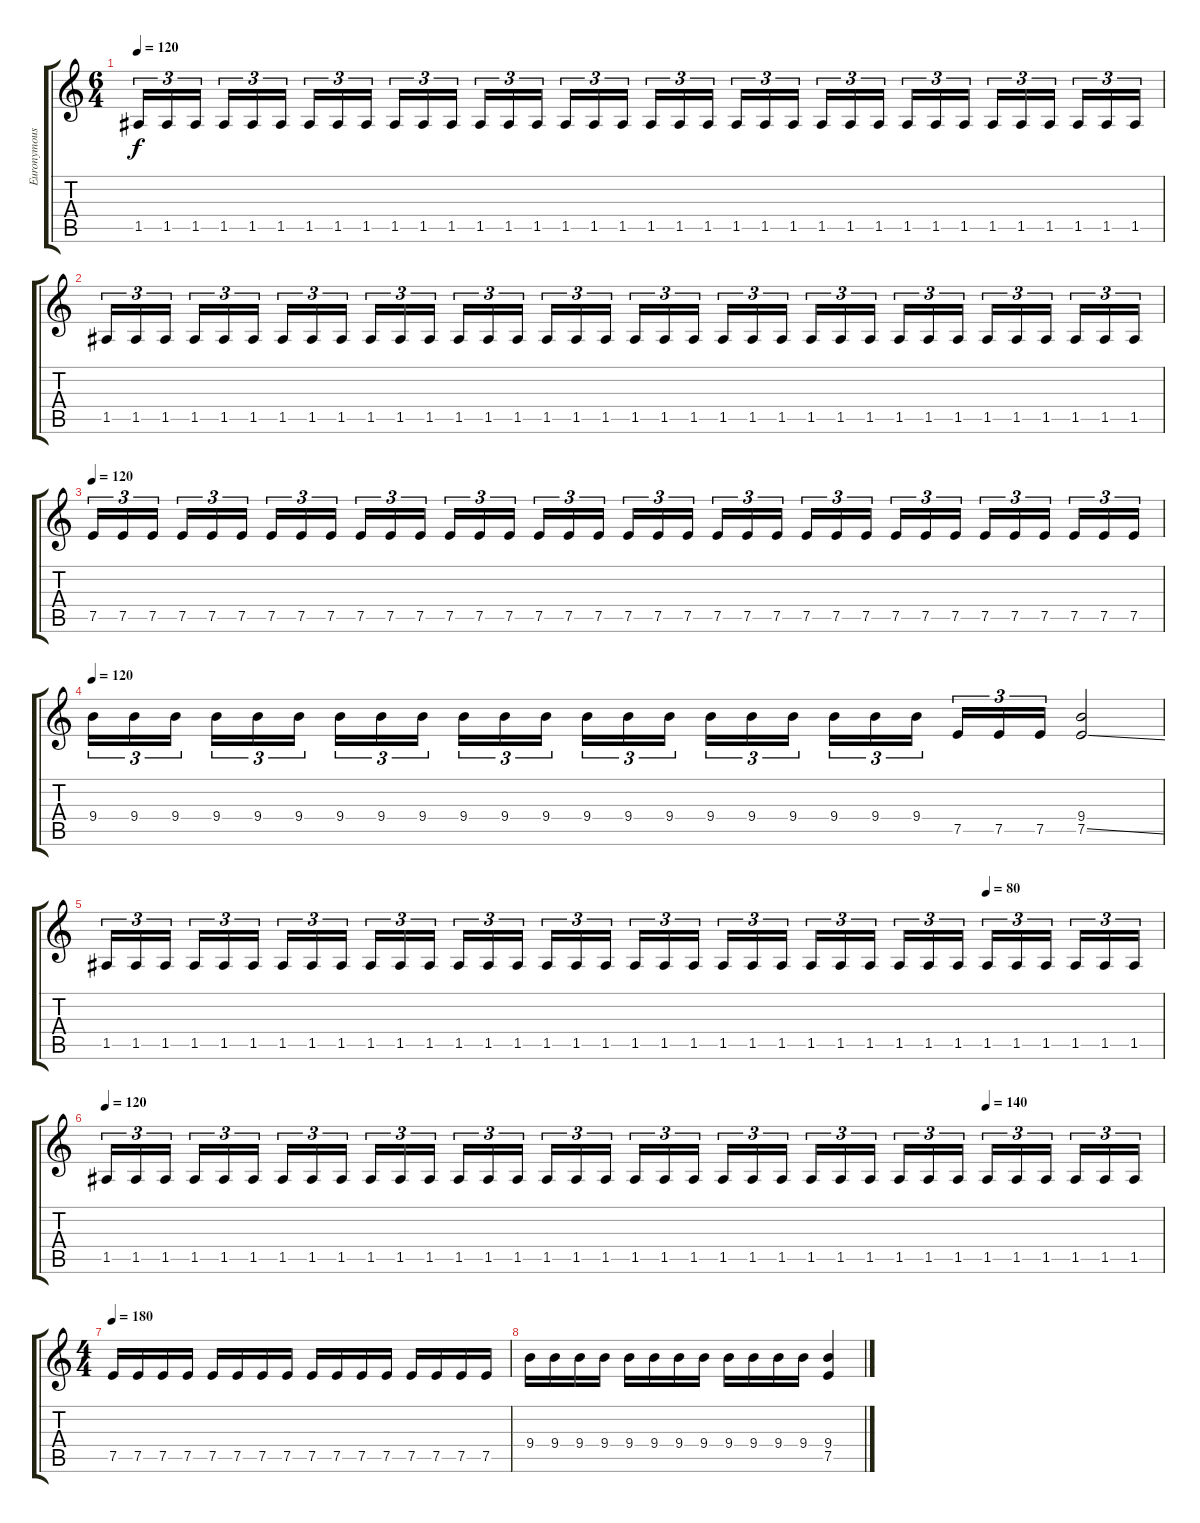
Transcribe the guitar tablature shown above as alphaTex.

\track ("Euronymous" "Euronymous") {instrument overdrivenguitar}
\staff {score tabs}
\tuning (E4 B3 G3 D3 A2 E2) {hide}
\ts (6 4)
\tempo 120
\clef g2
\ks c
1.5.16{tu (3 2) dy f} 1.5.16{tu (3 2)} 1.5.16{tu (3 2)} 1.5.16{tu (3 2)} 1.5.16{tu (3 2)} 1.5.16{tu (3 2)} 1.5.16{tu (3 2)} 1.5.16{tu (3 2)} 1.5.16{tu (3 2)} 1.5.16{tu (3 2)} 1.5.16{tu (3 2)} 1.5.16{tu (3 2)} 1.5.16{tu (3 2)} 1.5.16{tu (3 2)} 1.5.16{tu (3 2)} 1.5.16{tu (3 2)} 1.5.16{tu (3 2)} 1.5.16{tu (3 2)} 1.5.16{tu (3 2)} 1.5.16{tu (3 2)} 1.5.16{tu (3 2)} 1.5.16{tu (3 2)} 1.5.16{tu (3 2)} 1.5.16{tu (3 2)} 1.5.16{tu (3 2)} 1.5.16{tu (3 2)} 1.5.16{tu (3 2)} 1.5.16{tu (3 2)} 1.5.16{tu (3 2)} 1.5.16{tu (3 2)} 1.5.16{tu (3 2)} 1.5.16{tu (3 2)} 1.5.16{tu (3 2)} 1.5.16{tu (3 2)} 1.5.16{tu (3 2)} 1.5.16{tu (3 2)} |
1.5.16{tu (3 2)} 1.5.16{tu (3 2)} 1.5.16{tu (3 2)} 1.5.16{tu (3 2)} 1.5.16{tu (3 2)} 1.5.16{tu (3 2)} 1.5.16{tu (3 2)} 1.5.16{tu (3 2)} 1.5.16{tu (3 2)} 1.5.16{tu (3 2)} 1.5.16{tu (3 2)} 1.5.16{tu (3 2)} 1.5.16{tu (3 2)} 1.5.16{tu (3 2)} 1.5.16{tu (3 2)} 1.5.16{tu (3 2)} 1.5.16{tu (3 2)} 1.5.16{tu (3 2)} 1.5.16{tu (3 2)} 1.5.16{tu (3 2)} 1.5.16{tu (3 2)} 1.5.16{tu (3 2)} 1.5.16{tu (3 2)} 1.5.16{tu (3 2)} 1.5.16{tu (3 2)} 1.5.16{tu (3 2)} 1.5.16{tu (3 2)} 1.5.16{tu (3 2)} 1.5.16{tu (3 2)} 1.5.16{tu (3 2)} 1.5.16{tu (3 2)} 1.5.16{tu (3 2)} 1.5.16{tu (3 2)} 1.5.16{tu (3 2)} 1.5.16{tu (3 2)} 1.5.16{tu (3 2)} |
\tempo 120
7.5.16{tu (3 2)} 7.5.16{tu (3 2)} 7.5.16{tu (3 2)} 7.5.16{tu (3 2)} 7.5.16{tu (3 2)} 7.5.16{tu (3 2)} 7.5.16{tu (3 2)} 7.5.16{tu (3 2)} 7.5.16{tu (3 2)} 7.5.16{tu (3 2)} 7.5.16{tu (3 2)} 7.5.16{tu (3 2)} 7.5.16{tu (3 2)} 7.5.16{tu (3 2)} 7.5.16{tu (3 2)} 7.5.16{tu (3 2)} 7.5.16{tu (3 2)} 7.5.16{tu (3 2)} 7.5.16{tu (3 2)} 7.5.16{tu (3 2)} 7.5.16{tu (3 2)} 7.5.16{tu (3 2)} 7.5.16{tu (3 2)} 7.5.16{tu (3 2)} 7.5.16{tu (3 2)} 7.5.16{tu (3 2)} 7.5.16{tu (3 2)} 7.5.16{tu (3 2)} 7.5.16{tu (3 2)} 7.5.16{tu (3 2)} 7.5.16{tu (3 2)} 7.5.16{tu (3 2)} 7.5.16{tu (3 2)} 7.5.16{tu (3 2)} 7.5.16{tu (3 2)} 7.5.16{tu (3 2)} |
\tempo 120
9.4.16{tu (3 2)} 9.4.16{tu (3 2)} 9.4.16{tu (3 2)} 9.4.16{tu (3 2)} 9.4.16{tu (3 2)} 9.4.16{tu (3 2)} 9.4.16{tu (3 2)} 9.4.16{tu (3 2)} 9.4.16{tu (3 2)} 9.4.16{tu (3 2)} 9.4.16{tu (3 2)} 9.4.16{tu (3 2)} 9.4.16{tu (3 2)} 9.4.16{tu (3 2)} 9.4.16{tu (3 2)} 9.4.16{tu (3 2)} 9.4.16{tu (3 2)} 9.4.16{tu (3 2)} 9.4.16{tu (3 2)} 9.4.16{tu (3 2)} 9.4.16{tu (3 2)} 7.5.16{tu (3 2)} 7.5.16{tu (3 2)} 7.5.16{tu (3 2)} (9.4 7.5{ss}).2 |
\tempo (80 0.8333333333333334)
1.5.16{tu (3 2)} 1.5.16{tu (3 2)} 1.5.16{tu (3 2)} 1.5.16{tu (3 2)} 1.5.16{tu (3 2)} 1.5.16{tu (3 2)} 1.5.16{tu (3 2)} 1.5.16{tu (3 2)} 1.5.16{tu (3 2)} 1.5.16{tu (3 2)} 1.5.16{tu (3 2)} 1.5.16{tu (3 2)} 1.5.16{tu (3 2)} 1.5.16{tu (3 2)} 1.5.16{tu (3 2)} 1.5.16{tu (3 2)} 1.5.16{tu (3 2)} 1.5.16{tu (3 2)} 1.5.16{tu (3 2)} 1.5.16{tu (3 2)} 1.5.16{tu (3 2)} 1.5.16{tu (3 2)} 1.5.16{tu (3 2)} 1.5.16{tu (3 2)} 1.5.16{tu (3 2)} 1.5.16{tu (3 2)} 1.5.16{tu (3 2)} 1.5.16{tu (3 2)} 1.5.16{tu (3 2)} 1.5.16{tu (3 2)} 1.5.16{tu (3 2)} 1.5.16{tu (3 2)} 1.5.16{tu (3 2)} 1.5.16{tu (3 2)} 1.5.16{tu (3 2)} 1.5.16{tu (3 2)} |
\tempo 120
\tempo (140 0.8333333333333334)
1.5.16{tu (3 2)} 1.5.16{tu (3 2)} 1.5.16{tu (3 2)} 1.5.16{tu (3 2)} 1.5.16{tu (3 2)} 1.5.16{tu (3 2)} 1.5.16{tu (3 2)} 1.5.16{tu (3 2)} 1.5.16{tu (3 2)} 1.5.16{tu (3 2)} 1.5.16{tu (3 2)} 1.5.16{tu (3 2)} 1.5.16{tu (3 2)} 1.5.16{tu (3 2)} 1.5.16{tu (3 2)} 1.5.16{tu (3 2)} 1.5.16{tu (3 2)} 1.5.16{tu (3 2)} 1.5.16{tu (3 2)} 1.5.16{tu (3 2)} 1.5.16{tu (3 2)} 1.5.16{tu (3 2)} 1.5.16{tu (3 2)} 1.5.16{tu (3 2)} 1.5.16{tu (3 2)} 1.5.16{tu (3 2)} 1.5.16{tu (3 2)} 1.5.16{tu (3 2)} 1.5.16{tu (3 2)} 1.5.16{tu (3 2)} 1.5.16{tu (3 2)} 1.5.16{tu (3 2)} 1.5.16{tu (3 2)} 1.5.16{tu (3 2)} 1.5.16{tu (3 2)} 1.5.16{tu (3 2)} |
\ts (4 4)
\tempo 180
7.5.16 7.5.16 7.5.16 7.5.16 7.5.16 7.5.16 7.5.16 7.5.16 7.5.16 7.5.16 7.5.16 7.5.16 7.5.16 7.5.16 7.5.16 7.5.16 |
9.4.16 9.4.16 9.4.16 9.4.16 9.4.16 9.4.16 9.4.16 9.4.16 9.4.16 9.4.16 9.4.16 9.4.16 (9.4 7.5{ss}).4
